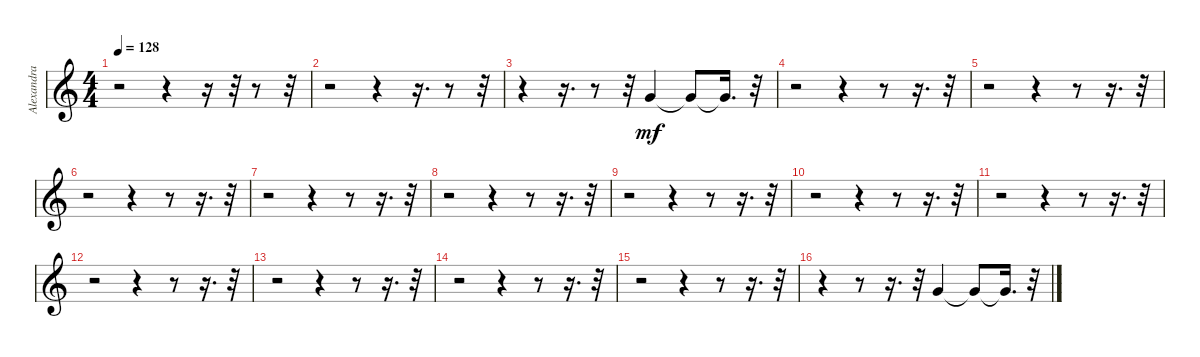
\track ("Alexandra Stan - Mr Saxobeat" "Alexandra ") {instrument reversecymbal}
\staff {score}
\tuning (E4 B3 G3 D3 A2 E2 B1) {hide}
\ts (4 4)
\tempo 128
\clef g2
\ks c
r.2{dy mf instrument reversecymbal} r.4 r.16 r.32 r.8 r.32 |
r.2 r.4 r.16{d} r.8 r.32 |
r.4 r.16{d} r.8 r.32 3.1.4 3.1{t}.8 3.1{t}.16{d} r.32 |
r.2 r.4 r.8 r.16{d} r.32 |
r.2 r.4 r.8 r.16{d} r.32 |
r.2 r.4 r.8 r.16{d} r.32 |
r.2 r.4 r.8 r.16{d} r.32 |
r.2 r.4 r.8 r.16{d} r.32 |
r.2 r.4 r.8 r.16{d} r.32 |
r.2 r.4 r.8 r.16{d} r.32 |
r.2 r.4 r.8 r.16{d} r.32 |
r.2 r.4 r.8 r.16{d} r.32 |
r.2 r.4 r.8 r.16{d} r.32 |
r.2 r.4 r.8 r.16{d} r.32 |
r.2 r.4 r.8 r.16{d} r.32 |
r.4 r.8 r.16{d} r.32 3.1.4 3.1{t}.8 3.1{t}.16{d} r.32
